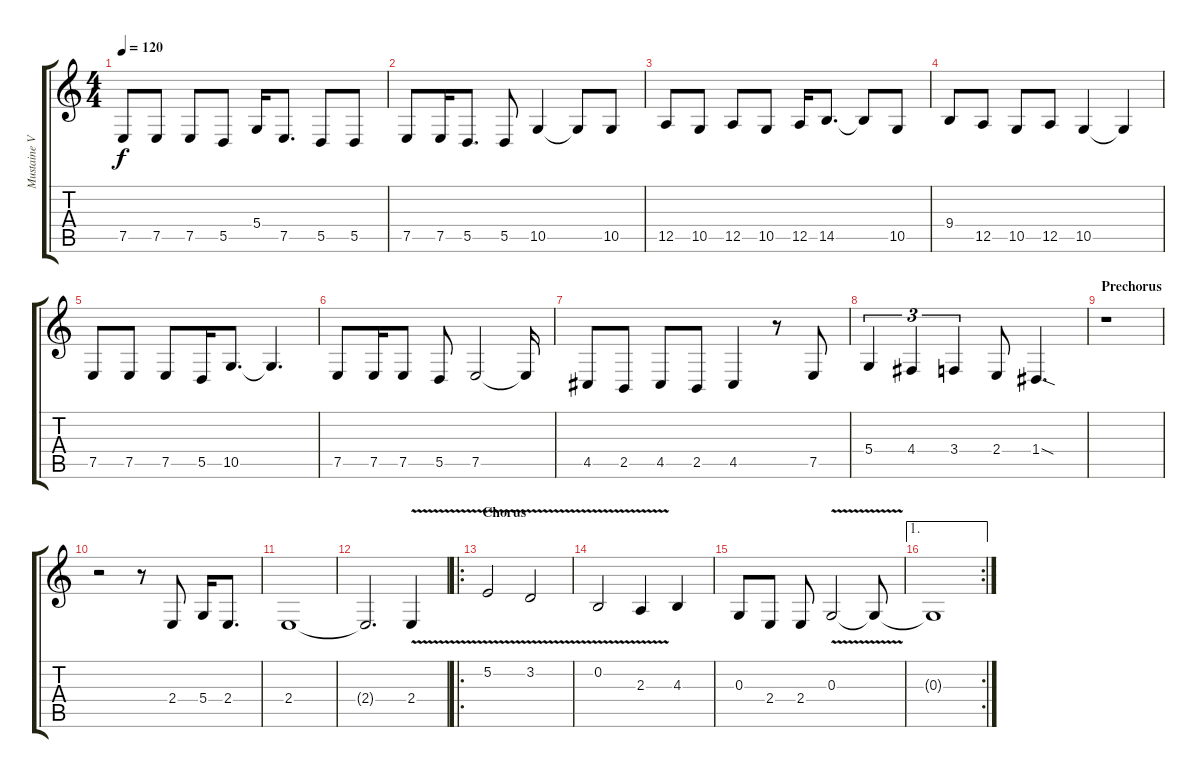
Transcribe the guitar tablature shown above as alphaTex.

\track ("Mustaine Voice" "Mustaine V") {instrument baritonesax}
\staff {score tabs}
\tuning (E4 B3 G3 D3 A2 E2) {hide}
\ts (4 4)
\tempo 120
\clef g2
\ks c
7.5.8{dy f} 7.5.8 7.5.8 5.5.8 5.4.16 7.5.8{d} 5.5.8 5.5.8 |
7.5.8 7.5.16 5.5.8{d} 5.5.8 10.5.4 10.5{t}.8 10.5.8 |
12.5.8 10.5.8 12.5.8 10.5.8 12.5.16 14.5.8{d} 14.5{t}.8 10.5.8 |
9.4.8 12.5.8 10.5.8 12.5.8 10.5.4 10.5{t}.4 |
7.5.8 7.5.8 7.5.8 5.5.16 10.5.8{d} 10.5{t}.4{d} |
7.5.8 7.5.16 7.5.8 5.5.8 7.5.2 7.5{t}.16 |
4.5.8 2.5.8 4.5.8 2.5.8 4.5.4 r.8 7.5.8 |
5.4.4{tu (3 2)} 4.4.4{tu (3 2)} 3.4.4{tu (3 2)} 2.4.8 1.4{sod}.4{d} |
\section ("" "Prechorus")
r.1 |
r.2 r.8 2.4.8 5.4.16 2.4.8{d} |
2.4.1 |
2.4{t}.2{d} 2.4{v}.4 |
\ro
\section ("" "Chorus")
5.2{v}.2 3.2{v}.2 |
0.2{v}.2 2.3{v}.4 4.3.4 |
0.3.8 2.4.8 2.4.8 0.3{v}.2 0.3{t}.8 |
\ae 1
\rc 2
0.3{t}.1
